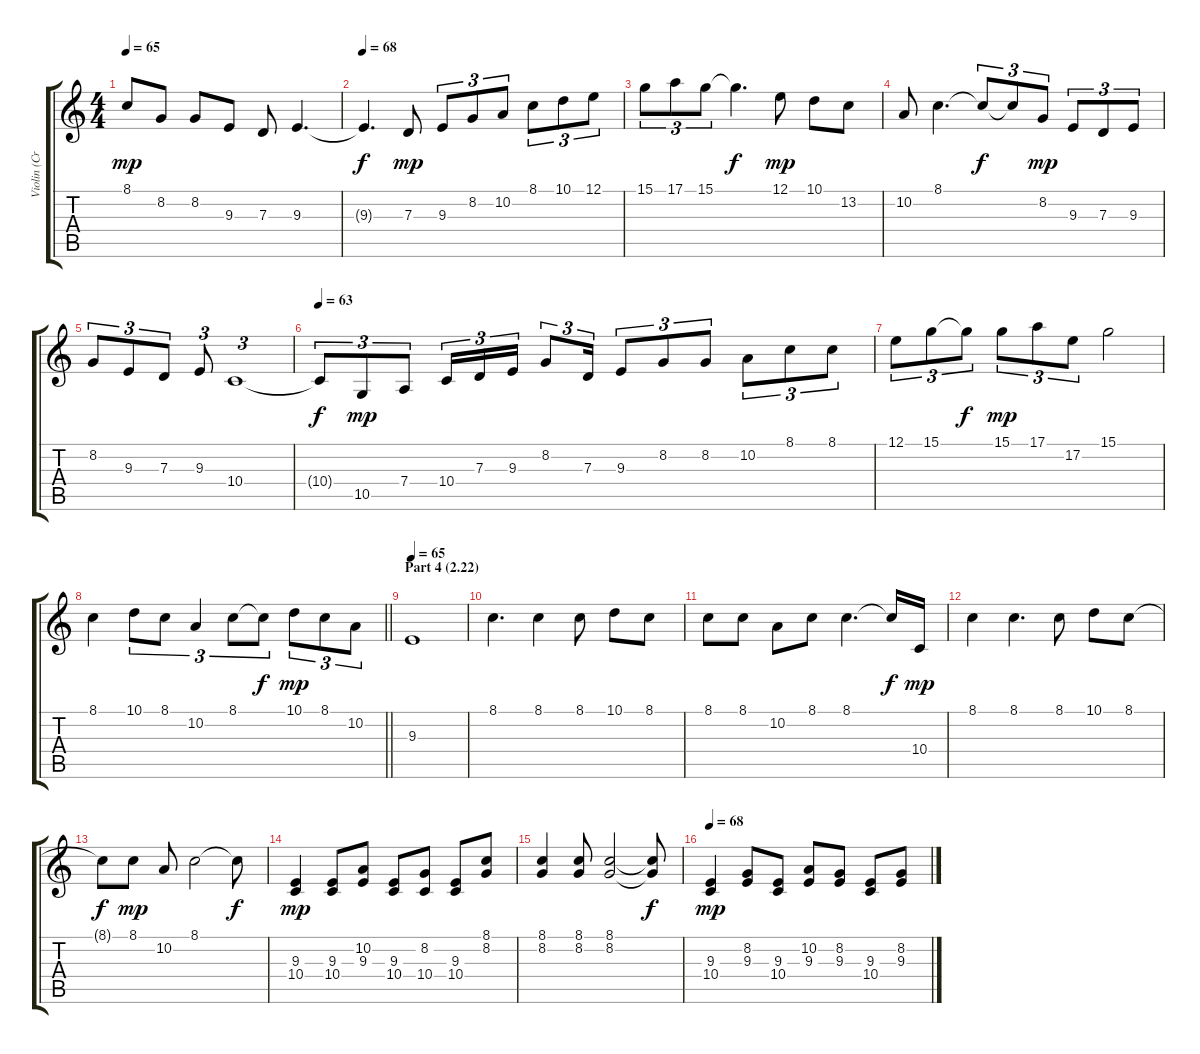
\track ("Violin (Cross)" "Violin (Cr") {instrument violin}
\staff {score tabs}
\tuning (E4 B3 G3 D3 A2 E2) {hide}
\ts (4 4)
\tempo 65
\clef g2
\ks c
8.1.8{dy mp} 8.2.8 8.2.8 9.3.8 7.3.8 9.3.4{d} |
\tempo 68
9.3{t}.4{d dy f} 7.3.8{dy mp} 9.3.8{tu (3 2)} 8.2.8{tu (3 2)} 10.2.8{tu (3 2)} 8.1.8{tu (3 2)} 10.1.8{tu (3 2)} 12.1.8{tu (3 2)} |
15.1.8{tu (3 2)} 17.1.8{tu (3 2)} 15.1.8{tu (3 2)} 15.1{t}.4{d dy f} 12.1.8{dy mp} 10.1.8 13.2.8 |
10.2.8 8.1.4{d} 8.1{t}.8{tu (3 2) dy f} 8.1{t}.8{tu (3 2)} 8.2.8{tu (3 2) dy mp} 9.3.8{tu (3 2)} 7.3.8{tu (3 2)} 9.3.8{tu (3 2)} |
8.2.8{tu (3 2)} 9.3.8{tu (3 2)} 7.3.8{tu (3 2)} 9.3.8{tu (3 2)} 10.4.1{tu (3 2)} |
\tempo 63
10.4{t}.8{tu (3 2) dy f} 10.5.8{tu (3 2) dy mp} 7.4.8{tu (3 2)} 10.4.16{tu (3 2)} 7.3.16{tu (3 2)} 9.3.16{tu (3 2)} 8.2.8{tu (3 2)} 7.3.16{tu (3 2)} 9.3.8{tu (3 2)} 8.2.8{tu (3 2)} 8.2.8{tu (3 2)} 10.2.8{tu (3 2)} 8.1.8{tu (3 2)} 8.1.8{tu (3 2)} |
12.1.8{tu (3 2)} 15.1.8{tu (3 2)} 15.1{t}.8{tu (3 2) dy f} 15.1.8{tu (3 2) dy mp} 17.1.8{tu (3 2)} 17.2.8{tu (3 2)} 15.1.2 |
\barLineRight lightlight
8.1.4 10.1.8{tu (3 2)} 8.1.8{tu (3 2)} 10.2.4{tu (3 2)} 8.1.8{tu (3 2)} 8.1{t}.8{tu (3 2) dy f} 10.1.8{tu (3 2) dy mp} 8.1.8{tu (3 2)} 10.2.8{tu (3 2)} |
\section ("" "Part 4 (2.22)")
\tempo 65
9.3.1 |
8.1.4{d} 8.1.4 8.1.8 10.1.8 8.1.8 |
8.1.8 8.1.8 10.2.8 8.1.8 8.1.4{d} 8.1{t}.16{dy f} 10.4.16{dy mp} |
8.1.4 8.1.4{d} 8.1.8 10.1.8 8.1.8 |
8.1{t}.8{dy f} 8.1.8{dy mp} 10.2.8 8.1.2 8.1{t}.8{dy f} |
(9.3 10.4).4{dy mp} (9.3 10.4).8 (10.2 9.3).8 (9.3 10.4).8 (8.2 10.4).8 (9.3 10.4).8 (8.1 8.2).8 |
(8.1 8.2).4 (8.1 8.2).8 (8.1 8.2).2 (8.1{t} 8.2{t}).8{dy f} |
\tempo 68
(9.3 10.4).4{dy mp} (8.2 9.3).8 (9.3 10.4).8 (10.2 9.3).8 (8.2 9.3).8 (9.3 10.4).8 (8.2 9.3).8
